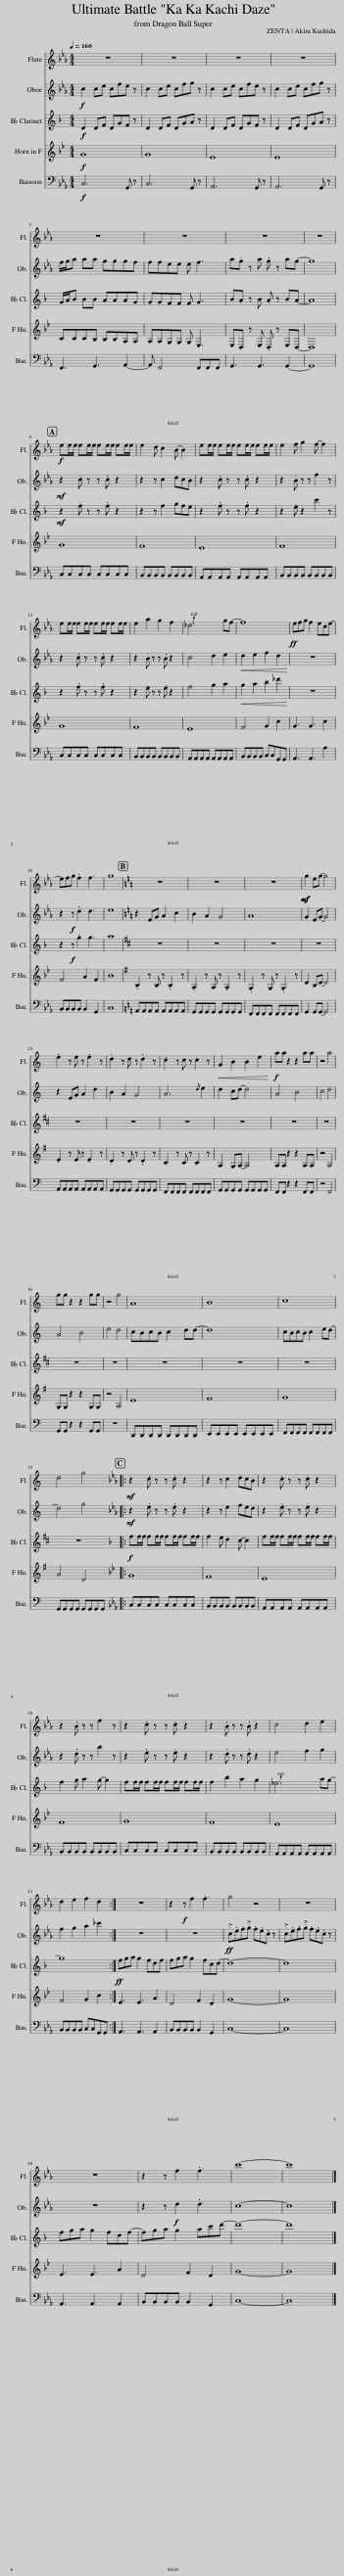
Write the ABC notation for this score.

X:1
%%score 1 2 3 4 5
L:1/8
Q:1/4=160
M:4/4
I:linebreak $
K:Eb
V:1 treble
V:2 treble
V:3 treble transpose=-2
V:4 treble transpose=-7
V:5 bass
V:1
 z8 | z8 | z8 | z8 |$ z8 | %5
 z8 | z8 | z8 |$!f! ee/e/ ee/e/ ee/e/ ee/e/ | e2 d c2 B- B2 | %10
 ee/e/ ee/e/ ee/e/ ee/e/ | e2 f g2 f- f2 |$ ee/e/ ee/e/ ee/e/ ee/e/ | e2 a2 g2 f2 | _d6 gf- | %15
 f8 |!ff! efg f2 ece- |$ efg .f2 f3 | g8 |[K:C] z8 | %20
 z8 | z8 |!mf!!mf! g2 eg- g4 |$ .e2 z e z .e2 z | .d2 z d z .d2 z | %25
 .c2 z c z .c2 z |!<(! G2 B2 B2 e2!<)! |!f! aa z2 z2 aa | z4 a4 |$ gg z2 z2 gg | %30
 z4 g4 | A8 | B8 | c8 |$ d4 g4 |: %35
[K:Eb]!mf! z2 .c z z .c z2 | z2 z c2 dcB | z2 .c z z .c z2 |$ z2 .B z z f2 z | z2 .c z z .c z2 | %40
 z2 .B z z .B z2 | c4 d2 e2 |$ d2 e2 f2 d2 :| z8 | z2!f! z f2 .f3 | %45
 g4 z4 | z8 |$ z8 | z2 z f2 .f3 | c'8- | %50
 c'8 |] %51
V:2
!f! c2 ce cfe z | c2 ce cfg z | c2 ce cfe z | c2 ce cfg z |$ f/g/a aa gggf | %5
 ffee e f3 | a.g z a .g z ag- | g8 |$!mf! z2 .c z z .c z2 | z2 z c2 dcB | %10
 z2 .c z z .c z2 | z2 .B z z f2 z |$ z2 .c z z .c z2 | z2 .B z z .B z2 | c4 d2 e2 | %15
!<(! d2 e2 f2 d2!<)! | z8 |$ z2!f! z .d2 d3 | e8 |[K:C] z2 EG A2 c2 | %20
 B2 A2 G4 | A8 | G2 EG- G4 |$ z2 EG A2 d2 | B2 A2 G4 | %25
 A6{/d} e2 | d2 cd- d4 | A4 B4 | c4 d4 |$ A4 B4 | %30
 e4 d4 | cBcB c2 dd- | d8 | cBcB c2 ed- |$ d4 g4 |: %35
[K:Eb]!mf! z2 .e z z .e z2 | z2 z e2 fed | z2 .e z z .e z2 |$ z2 .d z z b2 z | z2 .e z z .e z2 | %40
 z2 .d z z .d z2 | e4 f2 g2 |$ f2 g2 a2 _c'2 :| z8 | z8 | %45
!ff! .c.e.f.g .f.e.c z | .c.e.f.g .f.e.c z |$ z8 | z2 z!f! d2 .d3 | c8- | %50
 c8 |] %51
V:3
[K:F]!f! D2 DF DGF z | D2 DF DGA z | D2 DF DGF z | D2 DF DGA z |$ G/A/B BB AAAG | %5
 GGFF F G3 | B.A z B .A z BA- | A8 |$!mf! z2 .f z z .f z2 | z2 z f2 gfe | %10
 z2 .f z z .f z2 | z2 .e z2 c'2 z |$ z2 .f z z .f z2 | z2 .e z z .e z2 | f4 g2 a2 | %15
!<(! g2 a2 b2 _d'2!<)! | z8 |$ z2!f! z .g2 g3 | a8 |[K:D] z8 | %20
 z8 | z8 | z8 |$ z8 | z8 | %25
 z8 | z8 | z8 | z8 |$ z8 | %30
 z8 | z8 | z8 | z8 |$ z8 |: %35
[K:F]!f! ff/f/ ff/f/ ff/f/ ff/f/ | f2 e d2 c- c2 | ff/f/ ff/f/ ff/f/ ff/f/ |$ f2 g a2 g- g2 | ff/f/ ff/f/ ff/f/ ff/f/ | %40
 f2 b2 a2 g2 | _e6 ag- |$ g8 :|!ff! fga g2 fdf | fga g2 fcd- | %45
 d8- | d8 |$ fga g2 fdf- | fga g2 ac'd'- | d'8- | %50
 d'8 |] %51
V:4
[K:Bb]!f! G8 | G8 | E8 | E8 |$ CCCB, B,B,A,A, | %5
 A,A,G,G, G, E,3 | E,.D, z E, .D, z E,D,- | D,8 |$ G8 | F8 | %10
 E8 | F8 |$ G8 | F8 | E8 | %15
 F4 G2 c2 | G3 G3 c2 |$ F4 A2 F2 | B8 |[K:G] .B,2 z B, z .B,2 z | %20
 .A,2 z A, z .A,2 z | .G,2 z G, z .G,2 z | D2 B,D- D4 |$ .E2 z E z .E2 z | .D2 z D z .D2 z | %25
 .C2 z C z .C2 z | A,2 G,A,- A,4 | A,A, z2 z2 A,A, | z4 A,4 |$ G,G, z2 z2 G,G, | %30
 z4 A,4 | E8 | F8 | G8 |$ A4 D4 |: %35
[K:Bb] G8 | F8 | E8 |$ F8 | G8 | %40
 F8 | E8 |$ F4 G2 c2 :| E3 E3 A2 | D4 F2 D2 | %45
 G8- | G8 |$ E3 E3 A2 | D4 F2 D2 | G8- | %50
 G8 |] %51
V:5
!f! C,6 G,, z | C,6 G,, z | A,,6 G,, z | A,,6 G,, z |$ F,,3 G,,3 A,,2- | %5
 A,, F,,4 F,,F,,F,, | G,,3 G,,3 G,,2- | G,,8 |$ C,C,C,C, C,C,C,C, | B,,B,,B,,B,, B,,B,,B,,B,, | %10
 A,,A,,A,,A,, A,,A,,A,,A,, | B,,B,,B,,B,, B,,B,,B,,B,, |$ C,C,C,C, C,C,C,C, | B,,B,,B,,B,, B,,B,,B,,B,, | A,,A,,A,,A,, A,,A,,A,,A,, | %15
 B,,B,,B,,B,, C,C,G,,G,, | A,,3 A,,3 A,2 |$ B,,B,,B,,B,, B,,2 G,,2 | C,8 |[K:C] A,,A,,A,,A,, A,,A,,A,,A,, | %20
 G,,G,,G,,G,, G,,G,,G,,G,, | F,,F,,F,,F,, F,,F,,F,,F,, | G,,2 G,,G,,- G,,4 |$ A,,A,,A,,A,, A,,A,,A,,A,, | G,,G,,G,,G,, G,,G,,G,,G,, | %25
 F,,F,,F,,F,, F,,F,,F,,F,, | G,,G,,G,,G,, G,,G,,G,,G,, | F,,F,, z2 z2 F,,F,, | z4 F,,4 |$ G,,G,, z2 z2 G,,G,, | %30
 z8 | D,,D,,D,,D,, D,,D,,D,,D,, | E,,E,,E,,E,, E,,E,,E,,E,, | F,,F,,F,,F,, F,,F,,F,,F,, |$ G,,G,,G,,G,, G,,G,,G,,G,, |: %35
[K:Eb] C,C,C,C, C,C,C,C, | B,,B,,B,,B,, B,,B,,B,,B,, | A,,A,,A,,A,, A,,A,,A,,A,, |$ B,,B,,B,,B,, B,,B,,B,,B,, | C,C,C,C, C,C,C,C, | %40
 B,,B,,B,,B,, B,,B,,B,,B,, | A,,A,,A,,A,, A,,A,,A,,A,, |$ B,,B,,B,,B,, C,C,G,,G,, :| A,,3 A,,3 A,,2 | B,,B,,B,,B,, B,,2 G,,2 | %45
 C,8- | C,8 |$ A,,3 A,,3 A,,2 | B,,B,,B,,B,, B,,2 G,,2 | C,8- | %50
 C,8 |] %51
